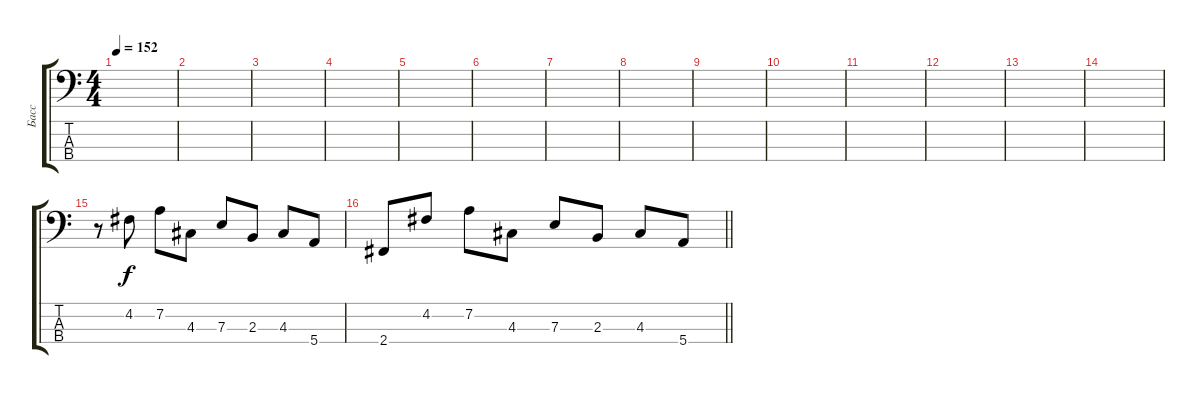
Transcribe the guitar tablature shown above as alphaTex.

\track ("Басс" "Басс") {instrument electricbassfinger}
\staff {score tabs}
\tuning (G2 D2 A1 E1) {hide}
\ts (4 4)
\tempo 152
\clef f4
\ks c
|
|
|
|
|
|
|
|
|
|
|
|
|
|
r.8 4.2.8 7.2.8 4.3.8 7.3.8 2.3.8 4.3.8 5.4.8 |
\barLineRight lightlight
2.4.8 4.2.8 7.2.8 4.3.8 7.3.8 2.3.8 4.3.8 5.4.8
